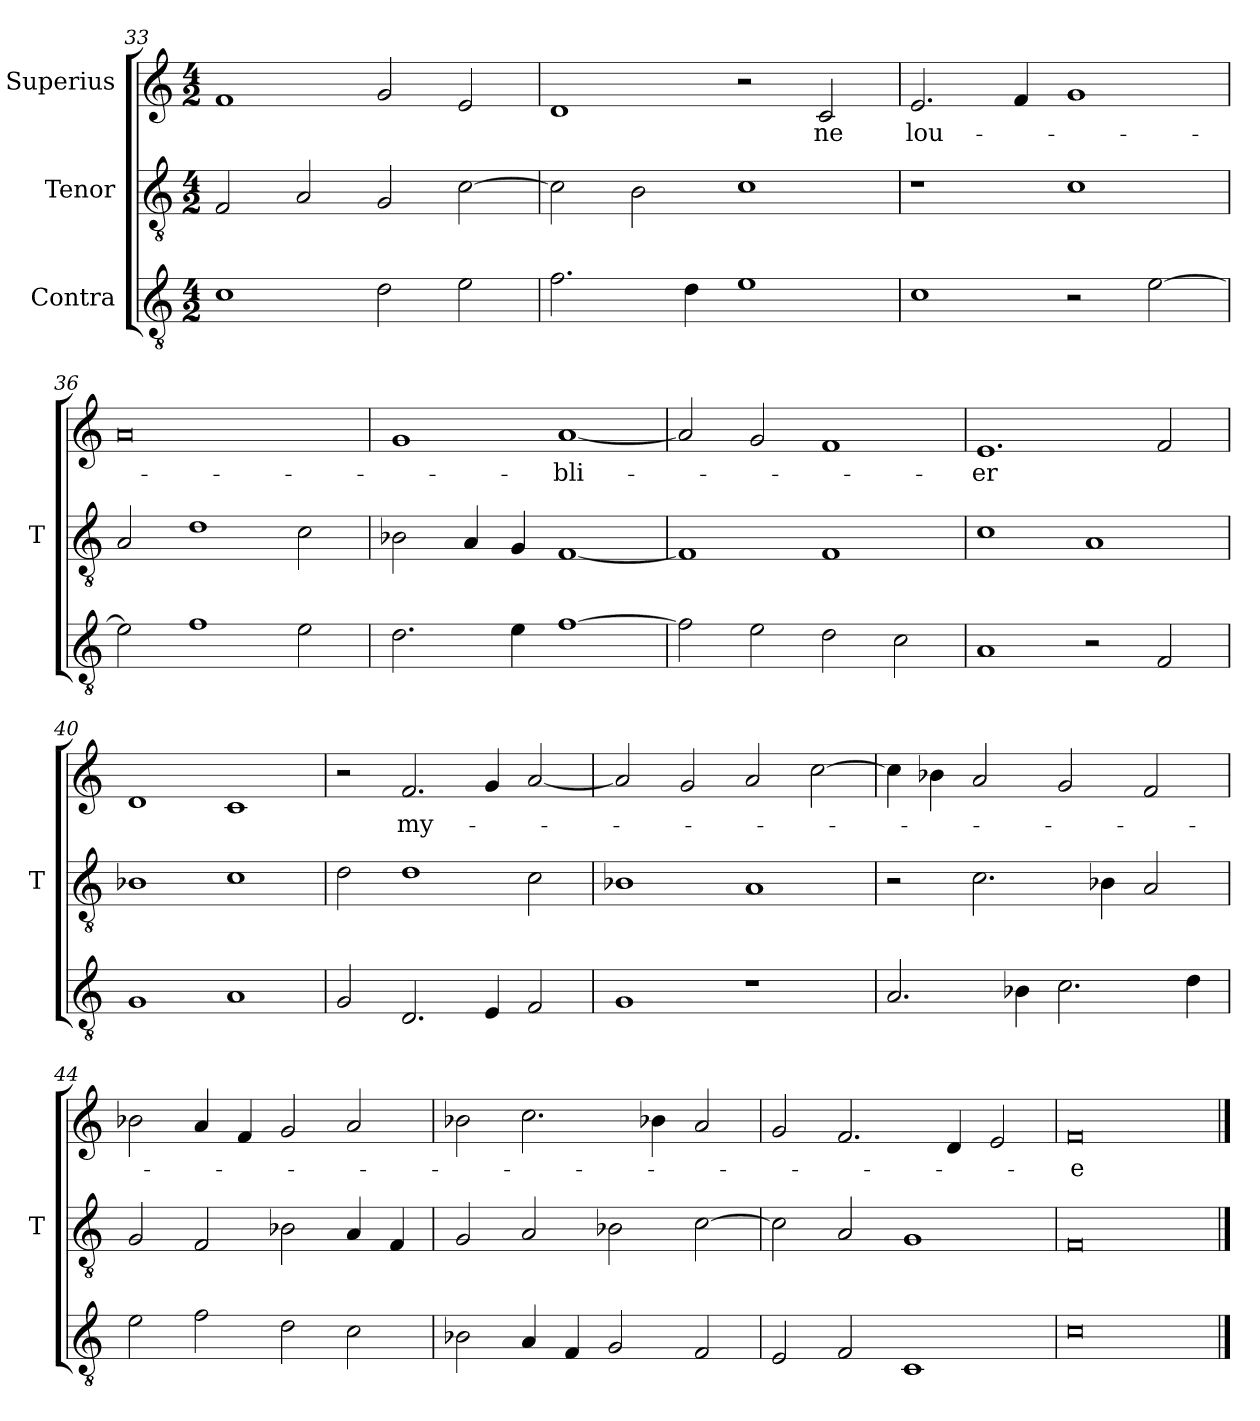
**kern	**kern	**kern	**text
*part3	*part2	*part1	*part1
*staff3	*staff2	*staff1	*staff1
*I"Contra	*I"Tenor	*I"Superius	*
*	*I'T	*	*
*clefGv2	*clefGv2	*clefG2	*
*M4/2	*M4/2	*M4/2	*
=33	=33	=33	=33
1c	2F	1f	.
.	2A	.	.
2d	2G	2g	.
2e	[2c	2e	.
=34	=34	=34	=34
2.f	2c]	1d	.
.	2B	.	.
4d	.	.	.
1e	1c	2r	.
.	.	2c	-ne
=35	=35	=35	=35
1c	1r	2.e	lou-
.	.	4f	.
2r	1c	1g	.
[2e	.	.	.
=36	=36	=36	=36
2e]	2A	0a	.
1f	1d	.	.
2e	2c	.	.
=37	=37	=37	=37
2.d	2B-X	1g	.
.	4A	.	.
4e	4G	.	.
[1f	[1F	[1a	-bli-
=38	=38	=38	=38
2f]	1F]	2a]	.
2e	.	2g	.
2d	1F	1f	.
2c	.	.	.
=39	=39	=39	=39
1A	1c	1.e	-er
2r	1A	.	.
2F	.	2f	.
=40	=40	=40	=40
1G	1B-X	1d	.
1A	1c	1c	.
=41	=41	=41	=41
2G	2d	2r	.
2.D	1d	2.f	my-
4E	.	4g	.
2F	2c	[2a	.
=42	=42	=42	=42
1G	1B-X	2a]	.
.	.	2g	.
1r	1A	2a	.
.	.	[2cc	.
=43	=43	=43	=43
2.A	2r	4cc]	.
.	.	4b-X	.
.	2.c	2a	.
4B-X	.	.	.
2.c	.	2g	.
.	4B-X	.	.
.	2A	2f	.
4d	.	.	.
=44	=44	=44	=44
2e	2G	2b-X	.
2f	2F	4a	.
.	.	4f	.
2d	2B-X	2g	.
2c	4A	2a	.
.	4F	.	.
=45	=45	=45	=45
2B-X	2G	2b-X	.
4A	2A	2.cc	.
4F	.	.	.
2G	2B-X	.	.
.	.	4b-X	.
2F	[2c	2a	.
=46	=46	=46	=46
2E	2c]	2g	.
2F	2A	2.f	.
1C	1G	.	.
.	.	4d	.
.	.	2e	.
=47	=47	=47	=47
0c	0F	0f	-e
==	==	==	==
*-	*-	*-	*-
